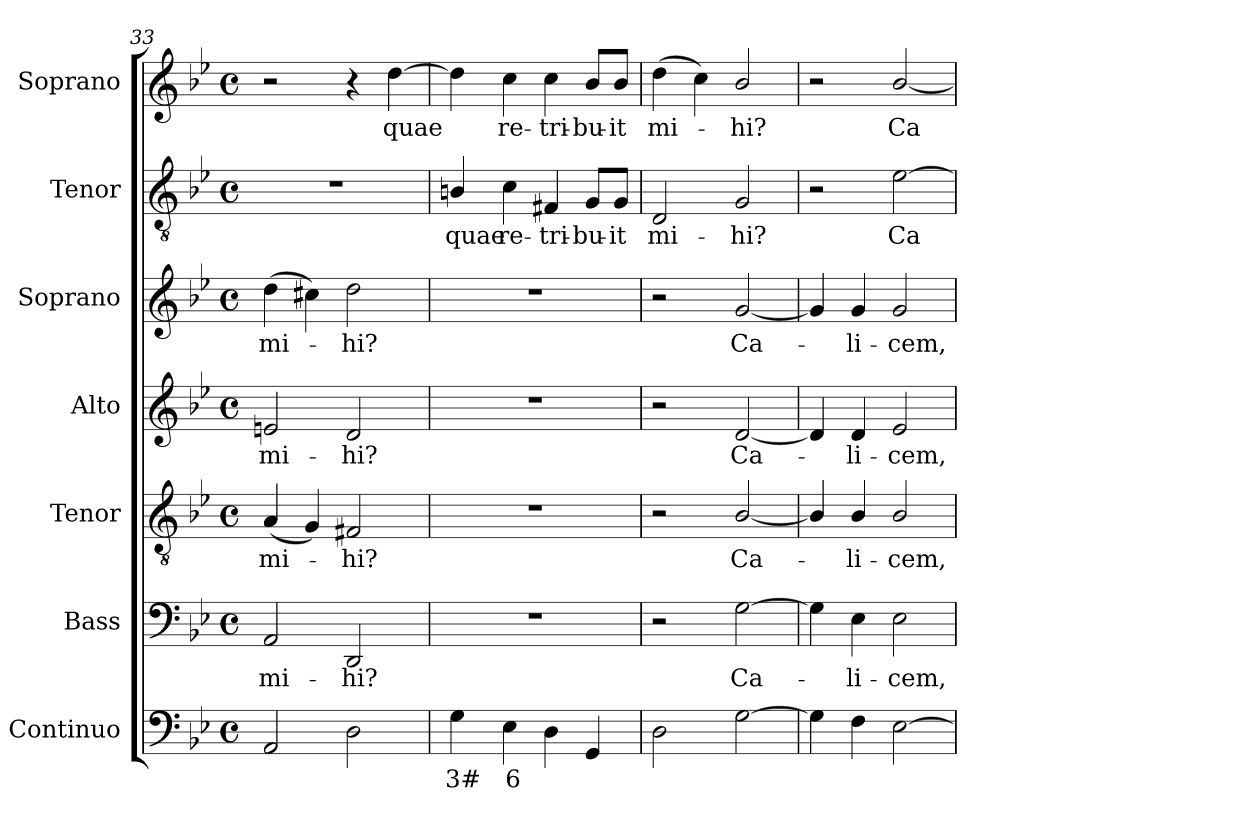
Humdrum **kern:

**kern	**text	**kern	**text	**kern	**text	**kern	**text	**kern	**text	**kern	**text	**kern	**text
*part7	*part7	*part6	*part6	*part5	*part5	*part4	*part4	*part3	*part3	*part2	*part2	*part1	*part1
*staff7	*staff7	*staff6	*staff6	*staff5	*staff5	*staff4	*staff4	*staff3	*staff3	*staff2	*staff2	*staff1	*staff1
*I"Continuo	*	*I"Bass	*	*I"Tenor	*	*I"Alto	*	*I"Soprano	*	*I"Tenor	*	*I"Soprano	*
*I'Cont.	*	*I'B.	*	*I'T.	*	*I'A.	*	*I'S.	*	*I'T.	*	*I'S.	*
*clefF4	*	*clefF4	*	*clefGv2	*	*clefG2	*	*clefG2	*	*clefGv2	*	*clefG2	*
*	*	*	*	*ITrd7c12	*	*	*	*	*	*ITrd7c12	*	*	*
*k[b-e-]	*	*k[b-e-]	*	*k[b-e-]	*	*k[b-e-]	*	*k[b-e-]	*	*k[b-e-]	*	*k[b-e-]	*
*B-:	*	*B-:	*	*B-:	*	*B-:	*	*B-:	*	*B-:	*	*B-:	*
*M4/4	*	*M4/4	*	*M4/4	*	*M4/4	*	*M4/4	*	*M4/4	*	*M4/4	*
*met(c)	*	*met(c)	*	*met(c)	*	*met(c)	*	*met(c)	*	*met(c)	*	*met(c)	*
=33	=33	=33	=33	=33	=33	=33	=33	=33	=33	=33	=33	=33	=33
!	!	!	!LO:LY:b:color=#000000	!	!	!	!	!	!	!	!	!	!
!	!	!	!	!	!LO:LY:b:color=#000000	!	!	!	!	!	!	!	!
!	!	!	!	!	!	!	!LO:LY:b:color=#000000	!	!	!	!	!	!
!	!	!	!	!	!	!	!	!	!LO:LY:b:color=#000000	!	!	!	!
2AAi/	.	2AAi/	mi-	(4AAi/	mi-	2eni/	mi-	(4ddi\	mi-	1r	.	2r	.
.	.	.	.	4GGi/)	.	.	.	4cc#Xi\)	.	.	.	.	.
!	!	!	!LO:LY:b:color=#000000	!	!	!	!	!	!	!	!	!	!
!	!	!	!	!	!LO:LY:b:color=#000000	!	!	!	!	!	!	!	!
!	!	!	!	!	!	!	!LO:LY:b:color=#000000	!	!	!	!	!	!
!	!	!	!	!	!	!	!	!	!LO:LY:b:color=#000000	!	!	!	!
2Di\	.	2DDi/	-hi?	2FF#Xi/	-hi?	2di/	-hi?	2ddi\	-hi?	.	.	4r	.
!	!	!	!	!	!	!	!	!	!	!	!	!	!LO:LY:b:color=#000000
.	.	.	.	.	.	.	.	.	.	.	.	[4ddi\	quae
!!LO:LB:g=z
=34	=34	=34	=34	=34	=34	=34	=34	=34	=34	=34	=34	=34	=34
!	!LO:LY:b:color=#000000	!	!	!	!	!	!	!	!	!	!	!	!
!	!	!	!	!	!	!	!	!	!	!	!LO:LY:b:color=#000000	!	!
4Gi\	3#	1r	.	1r	.	1r	.	1r	.	4BBni/	quae	4ddi\]	.
!	!LO:LY:b:color=#000000	!	!	!	!	!	!	!	!	!	!	!	!
!	!	!	!	!	!	!	!	!	!	!	!LO:LY:b:color=#000000	!	!
!	!	!	!	!	!	!	!	!	!	!	!	!	!LO:LY:b:color=#000000
4E-i\	6	.	.	.	.	.	.	.	.	4Ci\	re-	4cci\	re-
!	!	!	!	!	!	!	!	!	!	!	!LO:LY:b:color=#000000	!	!
!	!	!	!	!	!	!	!	!	!	!	!	!	!LO:LY:b:color=#000000
4Di\	.	.	.	.	.	.	.	.	.	4FF#Xi/	-tri-	4cci\	-tri-
!	!	!	!	!	!	!	!	!	!	!	!LO:LY:b:color=#000000	!	!
!	!	!	!	!	!	!	!	!	!	!	!	!	!LO:LY:b:color=#000000
4GGi/	.	.	.	.	.	.	.	.	.	8GGi/L	-bu-	8b-i/L	-bu-
!	!	!	!	!	!	!	!	!	!	!	!LO:LY:b:color=#000000	!	!
!	!	!	!	!	!	!	!	!	!	!	!	!	!LO:LY:b:color=#000000
.	.	.	.	.	.	.	.	.	.	8GGi/J	-it	8b-i/J	-it
=35	=35	=35	=35	=35	=35	=35	=35	=35	=35	=35	=35	=35	=35
!	!	!	!	!	!	!	!	!	!	!	!LO:LY:b:color=#000000	!	!
!	!	!	!	!	!	!	!	!	!	!	!	!	!LO:LY:b:color=#000000
2Di\	.	2r	.	2r	.	2r	.	2r	.	2DDi/	mi-	(4ddi\	mi-
.	.	.	.	.	.	.	.	.	.	.	.	4cci\)	.
!	!	!	!LO:LY:b:color=#000000	!	!	!	!	!	!	!	!	!	!
!	!	!	!	!	!LO:LY:b:color=#000000	!	!	!	!	!	!	!	!
!	!	!	!	!	!	!	!LO:LY:b:color=#000000	!	!	!	!	!	!
!	!	!	!	!	!	!	!	!	!LO:LY:b:color=#000000	!	!	!	!
!	!	!	!	!	!	!	!	!	!	!	!LO:LY:b:color=#000000	!	!
!	!	!	!	!	!	!	!	!	!	!	!	!	!LO:LY:b:color=#000000
[2Gi\	.	[2Gi\	Ca-	[2BB-i/	Ca-	[2di/	Ca-	[2gi/	Ca-	2GGi/	-hi?	2b-i/	-hi?
=36	=36	=36	=36	=36	=36	=36	=36	=36	=36	=36	=36	=36	=36
4Gi\]	.	4Gi\]	.	4BB-i/]	.	4di/]	.	4gi/]	.	2r	.	2r	.
!	!	!	!LO:LY:b:color=#000000	!	!	!	!	!	!	!	!	!	!
!	!	!	!	!	!LO:LY:b:color=#000000	!	!	!	!	!	!	!	!
!	!	!	!	!	!	!	!LO:LY:b:color=#000000	!	!	!	!	!	!
!	!	!	!	!	!	!	!	!	!LO:LY:b:color=#000000	!	!	!	!
4Fi\	.	4E-i\	-li-	4BB-i/	-li-	4di/	-li-	4gi/	-li-	.	.	.	.
!	!	!	!LO:LY:b:color=#000000	!	!	!	!	!	!	!	!	!	!
!	!	!	!	!	!LO:LY:b:color=#000000	!	!	!	!	!	!	!	!
!	!	!	!	!	!	!	!LO:LY:b:color=#000000	!	!	!	!	!	!
!	!	!	!	!	!	!	!	!	!LO:LY:b:color=#000000	!	!	!	!
!	!	!	!	!	!	!	!	!	!	!	!LO:LY:b:color=#000000	!	!
!	!	!	!	!	!	!	!	!	!	!	!	!	!LO:LY:b:color=#000000
[2E-i\	.	2E-i\	-cem,	2BB-i/	-cem,	2e-i/	-cem,	2gi/	-cem,	[2E-i\	Ca-	[2b-i/	Ca-
=	=	=	=	=	=	=	=	=	=	=	=	=	=
*-	*-	*-	*-	*-	*-	*-	*-	*-	*-	*-	*-	*-	*-
